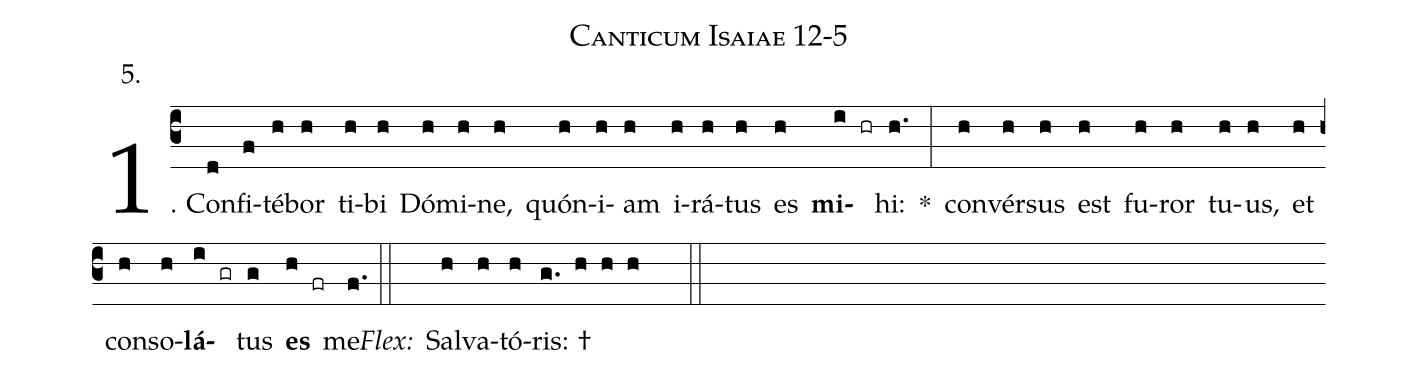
name: Canticum Isaiae 12-5;
annotation: 5.;
%%
(c3)1. Con(d)fi(f)té(h)bor(h) ti(h)bi(h) Dó(h)mi(h)ne,(h) quón(h)i(h)am(h) i(h)rá(h)tus(h) es(h) <b>mi</b>(i hr)hi:(h.) *(:) con(h)vér(h)sus(h) est(h) fu(h)ror(h) tu(h)us,(h) et(h) con(h)so(h)<b>lá</b>(i gr)tus(g) <b>es</b>(h fr) me.(f.) (::)
<i>Flex:</i>()  Sal(h)va(h)tó(h)ris: †(g. h h h  ::)
